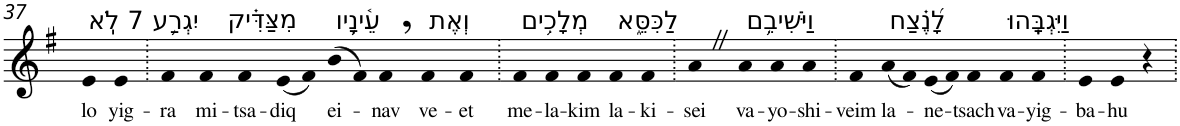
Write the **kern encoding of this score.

**kern	**text
*part1	*part1
*staff1	*staff1
*I"Piano	*
*I'Pno	*
!!LO:PB:g=z
*clefG2	*
*k[f#]	*
*G:	*
=37	=37
!LO:TX:a:t=7 לֹֽא	!
!	!LO:LY:b
4e	lo
!LO:TX:a:t=יִגְרַ֥ע	!
!	!LO:LY:b
4e	yig-
=38.	=38.
!	!LO:LY:b
4f#	-ra
!LO:TX:a:t=מִצַּדִּ֗יק	!
!	!LO:LY:b
4f#	mi-
!	!LO:LY:b
4f#	-tsa-
!	!LO:LY:b
(8e	-diq
8f#)	.
!LO:TX:a:t=עֵ֫ינָ֥יו	!
!	!LO:LY:b
(8b	ei-
8f#)	.
!	!LO:LY:b
4f#,	-nav
!LO:TX:a:t=וְאֶת	!
!	!LO:LY:b
4f#	ve-
!	!LO:LY:b
4f#	-et
=39.	=39.
!LO:TX:a:t=מְלָכִ֥ים	!
!	!LO:LY:b
4f#	me-
!	!LO:LY:b
4f#	-la-
!	!LO:LY:b
4f#	-kim
!LO:TX:a:t=לַכִּסֵּ֑א	!
!	!LO:LY:b
4f#	la-
!	!LO:LY:b
4f#	-ki-
=40.	=40.
!	!LO:LY:b
4aZ	-sei
!LO:TX:a:t=וַיֹּשִׁיבֵ֥ם	!
!	!LO:LY:b
4a	va-
!	!LO:LY:b
4a	-yo-
!	!LO:LY:b
4a	-shi-
=41.	=41.
!	!LO:LY:b
4f#	-veim
!LO:TX:a:t=לָ֝נֶ֗צַח	!
!	!LO:LY:b
(8a	la-
8f#)	.
!	!LO:LY:b
(8e	-ne-
8f#)	.
!	!LO:LY:b
4f#	-tsach
!LO:TX:a:t=וַיִּגְבָּֽהוּ	!
!	!LO:LY:b
4f#	va-
!	!LO:LY:b
4f#	-yig-
=42.	=42.
!	!LO:LY:b
4e	-ba-
!	!LO:LY:b
4e	-hu
4r	.
=.	=.
*-	*-
